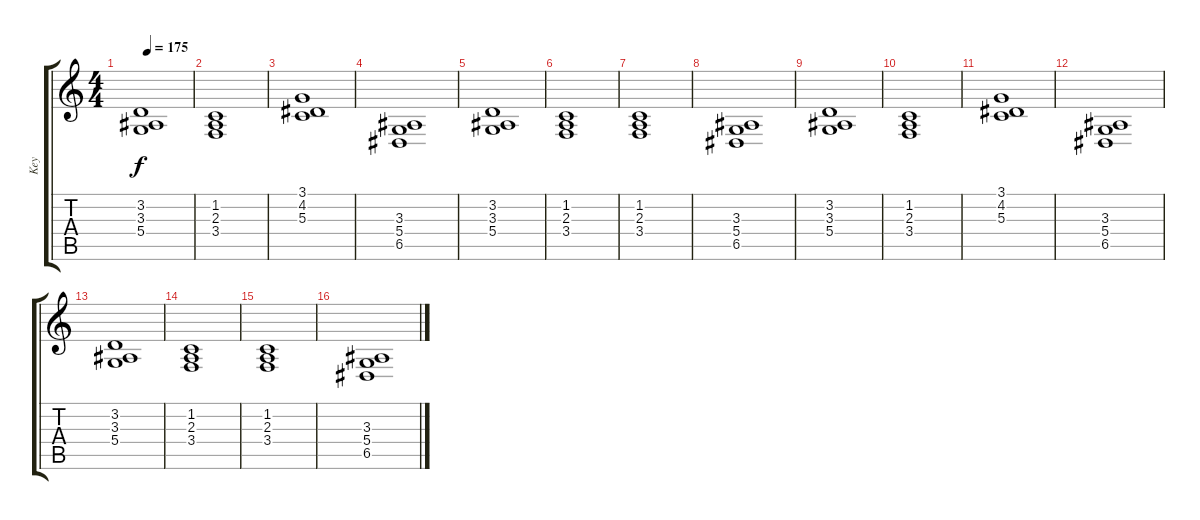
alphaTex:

\track ("Key" "Key") {instrument stringensemble1}
\staff {score tabs}
\tuning (E4 B3 G3 D3 A2 D2) {hide}
\ts (4 4)
\tempo 175
\clef g2
\ks c
(3.2 3.3 5.4).1{dy f} |
(1.2 2.3 3.4).1 |
(3.1 4.2 5.3).1 |
(3.3 5.4 6.5).1 |
(3.2 3.3 5.4).1 |
(1.2 2.3 3.4).1 |
(1.2 2.3 3.4).1 |
(3.3 5.4 6.5).1 |
(3.2 3.3 5.4).1 |
(1.2 2.3 3.4).1 |
(3.1 4.2 5.3).1 |
(3.3 5.4 6.5).1 |
(3.2 3.3 5.4).1 |
(1.2 2.3 3.4).1 |
(1.2 2.3 3.4).1 |
(3.3 5.4 6.5).1
